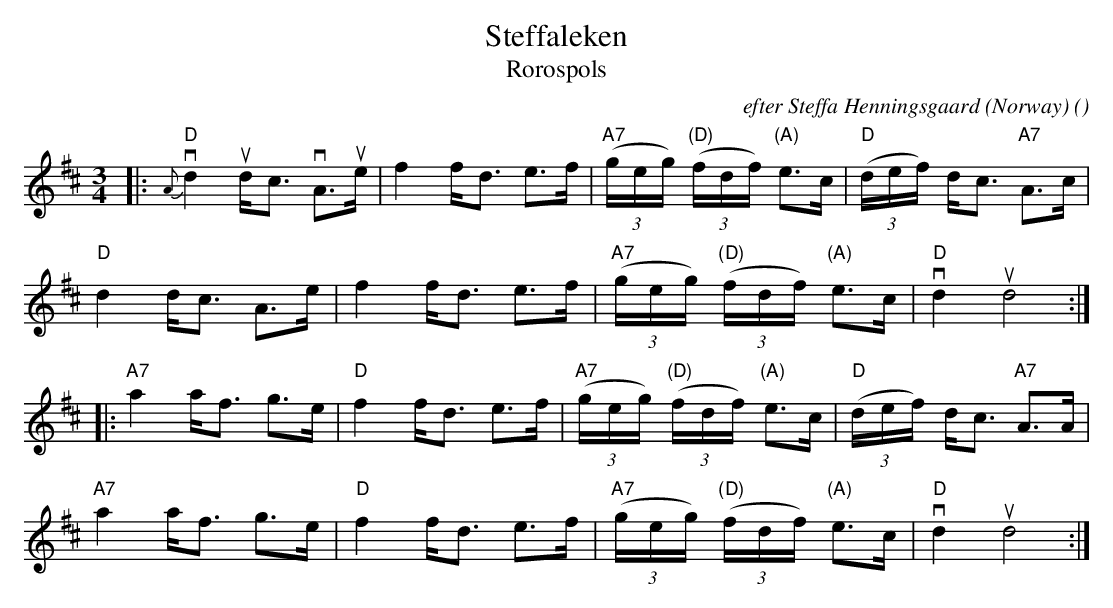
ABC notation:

X:1
T:Steffaleken
T:R\orospols
C:efter Steffa Henningsgaard (Norway)
O:
M:3/4
L:1/16
K:D
|: "D"{A}vd4 ud-c3 vA3ue | f4 f-d3 e3f | "A7"((3:4geg) "(D)"((3:4fdf) "(A)"e3c | "D"((3:4def) d-c3 "A7"A3c |
   "D"   d4 d-c3 A3e | f4 f-d3 e3f | "A7"((3:4geg) "(D)"((3:4fdf) "(A)"e3c | "D"vd4 ud8 :|
|: "A7"a4 a-f3 g3e | "D"f4 f-d3 e3f | "A7"((3:4geg) "(D)"((3:4fdf) "(A)"e3c | "D"((3:4def) d-c3 "A7"A3A |
   "A7"a4 a-f3 g3e | "D"f4 f-d3 e3f | "A7"((3:4geg) "(D)"((3:4fdf) "(A)"e3c | "D"vd4 ud8 :|
